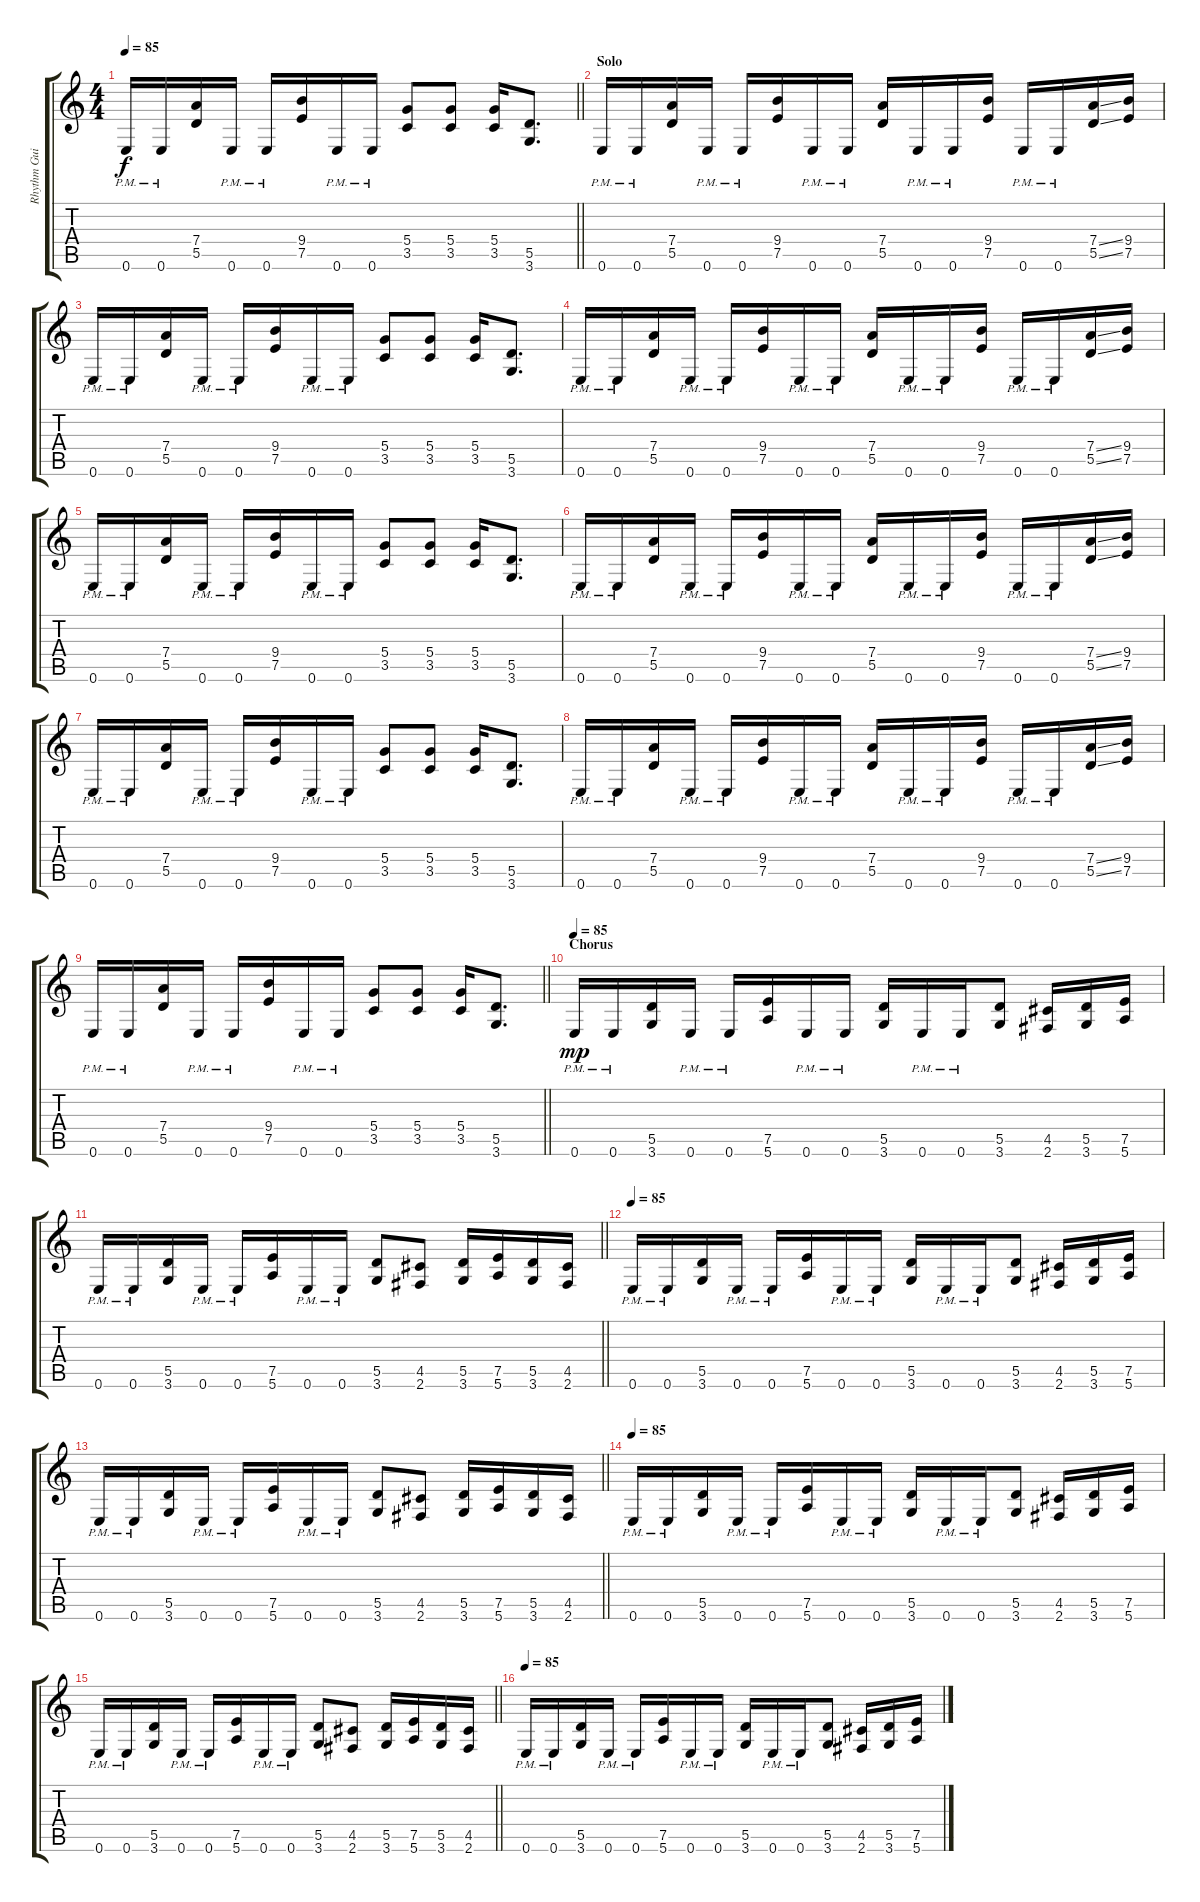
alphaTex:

\track ("Rhythm Guitar" "Rhythm Gui") {instrument overdrivenguitar}
\staff {score tabs}
\tuning (E4 B3 G3 D3 A2 E2) {hide}
\ts (4 4)
\tempo 85
\clef g2
\barLineRight lightlight
\ks aminor
0.6{pm}.16{dy f} 0.6{pm}.16 (7.4 5.5).16 0.6{pm}.16 0.6{pm}.16 (9.4 7.5).16 0.6{pm}.16 0.6{pm}.16 (5.4 3.5).8 (5.4 3.5).8 (5.4 3.5).16 (5.5 3.6).8{d} |
\section ("" "Solo")
0.6{pm}.16 0.6{pm}.16 (7.4 5.5).16 0.6{pm}.16 0.6{pm}.16 (9.4 7.5).16 0.6{pm}.16 0.6{pm}.16 (7.4 5.5).16 0.6{pm}.16 0.6{pm}.16 (9.4 7.5).16 0.6{pm}.16 0.6{pm}.16 (7.4{ss} 5.5{ss}).16 (9.4 7.5).16 |
0.6{pm}.16 0.6{pm}.16 (7.4 5.5).16 0.6{pm}.16 0.6{pm}.16 (9.4 7.5).16 0.6{pm}.16 0.6{pm}.16 (5.4 3.5).8 (5.4 3.5).8 (5.4 3.5).16 (5.5 3.6).8{d} |
0.6{pm}.16 0.6{pm}.16 (7.4 5.5).16 0.6{pm}.16 0.6{pm}.16 (9.4 7.5).16 0.6{pm}.16 0.6{pm}.16 (7.4 5.5).16 0.6{pm}.16 0.6{pm}.16 (9.4 7.5).16 0.6{pm}.16 0.6{pm}.16 (7.4{ss} 5.5{ss}).16 (9.4 7.5).16 |
0.6{pm}.16 0.6{pm}.16 (7.4 5.5).16 0.6{pm}.16 0.6{pm}.16 (9.4 7.5).16 0.6{pm}.16 0.6{pm}.16 (5.4 3.5).8 (5.4 3.5).8 (5.4 3.5).16 (5.5 3.6).8{d} |
0.6{pm}.16 0.6{pm}.16 (7.4 5.5).16 0.6{pm}.16 0.6{pm}.16 (9.4 7.5).16 0.6{pm}.16 0.6{pm}.16 (7.4 5.5).16 0.6{pm}.16 0.6{pm}.16 (9.4 7.5).16 0.6{pm}.16 0.6{pm}.16 (7.4{ss} 5.5{ss}).16 (9.4 7.5).16 |
0.6{pm}.16 0.6{pm}.16 (7.4 5.5).16 0.6{pm}.16 0.6{pm}.16 (9.4 7.5).16 0.6{pm}.16 0.6{pm}.16 (5.4 3.5).8 (5.4 3.5).8 (5.4 3.5).16 (5.5 3.6).8{d} |
0.6{pm}.16 0.6{pm}.16 (7.4 5.5).16 0.6{pm}.16 0.6{pm}.16 (9.4 7.5).16 0.6{pm}.16 0.6{pm}.16 (7.4 5.5).16 0.6{pm}.16 0.6{pm}.16 (9.4 7.5).16 0.6{pm}.16 0.6{pm}.16 (7.4{ss} 5.5{ss}).16 (9.4 7.5).16 |
\barLineRight lightlight
0.6{pm}.16 0.6{pm}.16 (7.4 5.5).16 0.6{pm}.16 0.6{pm}.16 (9.4 7.5).16 0.6{pm}.16 0.6{pm}.16 (5.4 3.5).8 (5.4 3.5).8 (5.4 3.5).16 (5.5 3.6).8{d} |
\section ("" "Chorus")
\tempo 85
0.6{pm}.16{dy mp volume 12} 0.6{pm}.16 (5.5 3.6).16 0.6{pm}.16 0.6{pm}.16 (7.5 5.6).16 0.6{pm}.16 0.6{pm}.16 (5.5 3.6).16 0.6{pm}.16 0.6{pm}.16 (5.5 3.6).8 (4.5 2.6).16 (5.5 3.6).16 (7.5 5.6).16 |
\barLineRight lightlight
0.6{pm}.16 0.6{pm}.16 (5.5 3.6).16 0.6{pm}.16 0.6{pm}.16 (7.5 5.6).16 0.6{pm}.16 0.6{pm}.16 (5.5 3.6).8 (4.5 2.6).8 (5.5 3.6).16 (7.5 5.6).16 (5.5 3.6).16 (4.5 2.6).16 |
\tempo 85
0.6{pm}.16 0.6{pm}.16 (5.5 3.6).16 0.6{pm}.16 0.6{pm}.16 (7.5 5.6).16 0.6{pm}.16 0.6{pm}.16 (5.5 3.6).16 0.6{pm}.16 0.6{pm}.16 (5.5 3.6).8 (4.5 2.6).16 (5.5 3.6).16 (7.5 5.6).16 |
\barLineRight lightlight
0.6{pm}.16 0.6{pm}.16 (5.5 3.6).16 0.6{pm}.16 0.6{pm}.16 (7.5 5.6).16 0.6{pm}.16 0.6{pm}.16 (5.5 3.6).8 (4.5 2.6).8 (5.5 3.6).16 (7.5 5.6).16 (5.5 3.6).16 (4.5 2.6).16 |
\tempo 85
0.6{pm}.16 0.6{pm}.16 (5.5 3.6).16 0.6{pm}.16 0.6{pm}.16 (7.5 5.6).16 0.6{pm}.16 0.6{pm}.16 (5.5 3.6).16 0.6{pm}.16 0.6{pm}.16 (5.5 3.6).8 (4.5 2.6).16 (5.5 3.6).16 (7.5 5.6).16 |
\barLineRight lightlight
0.6{pm}.16 0.6{pm}.16 (5.5 3.6).16 0.6{pm}.16 0.6{pm}.16 (7.5 5.6).16 0.6{pm}.16 0.6{pm}.16 (5.5 3.6).8 (4.5 2.6).8 (5.5 3.6).16 (7.5 5.6).16 (5.5 3.6).16 (4.5 2.6).16 |
\tempo 85
0.6{pm}.16 0.6{pm}.16 (5.5 3.6).16 0.6{pm}.16 0.6{pm}.16 (7.5 5.6).16 0.6{pm}.16 0.6{pm}.16 (5.5 3.6).16 0.6{pm}.16 0.6{pm}.16 (5.5 3.6).8 (4.5 2.6).16 (5.5 3.6).16 (7.5 5.6).16
